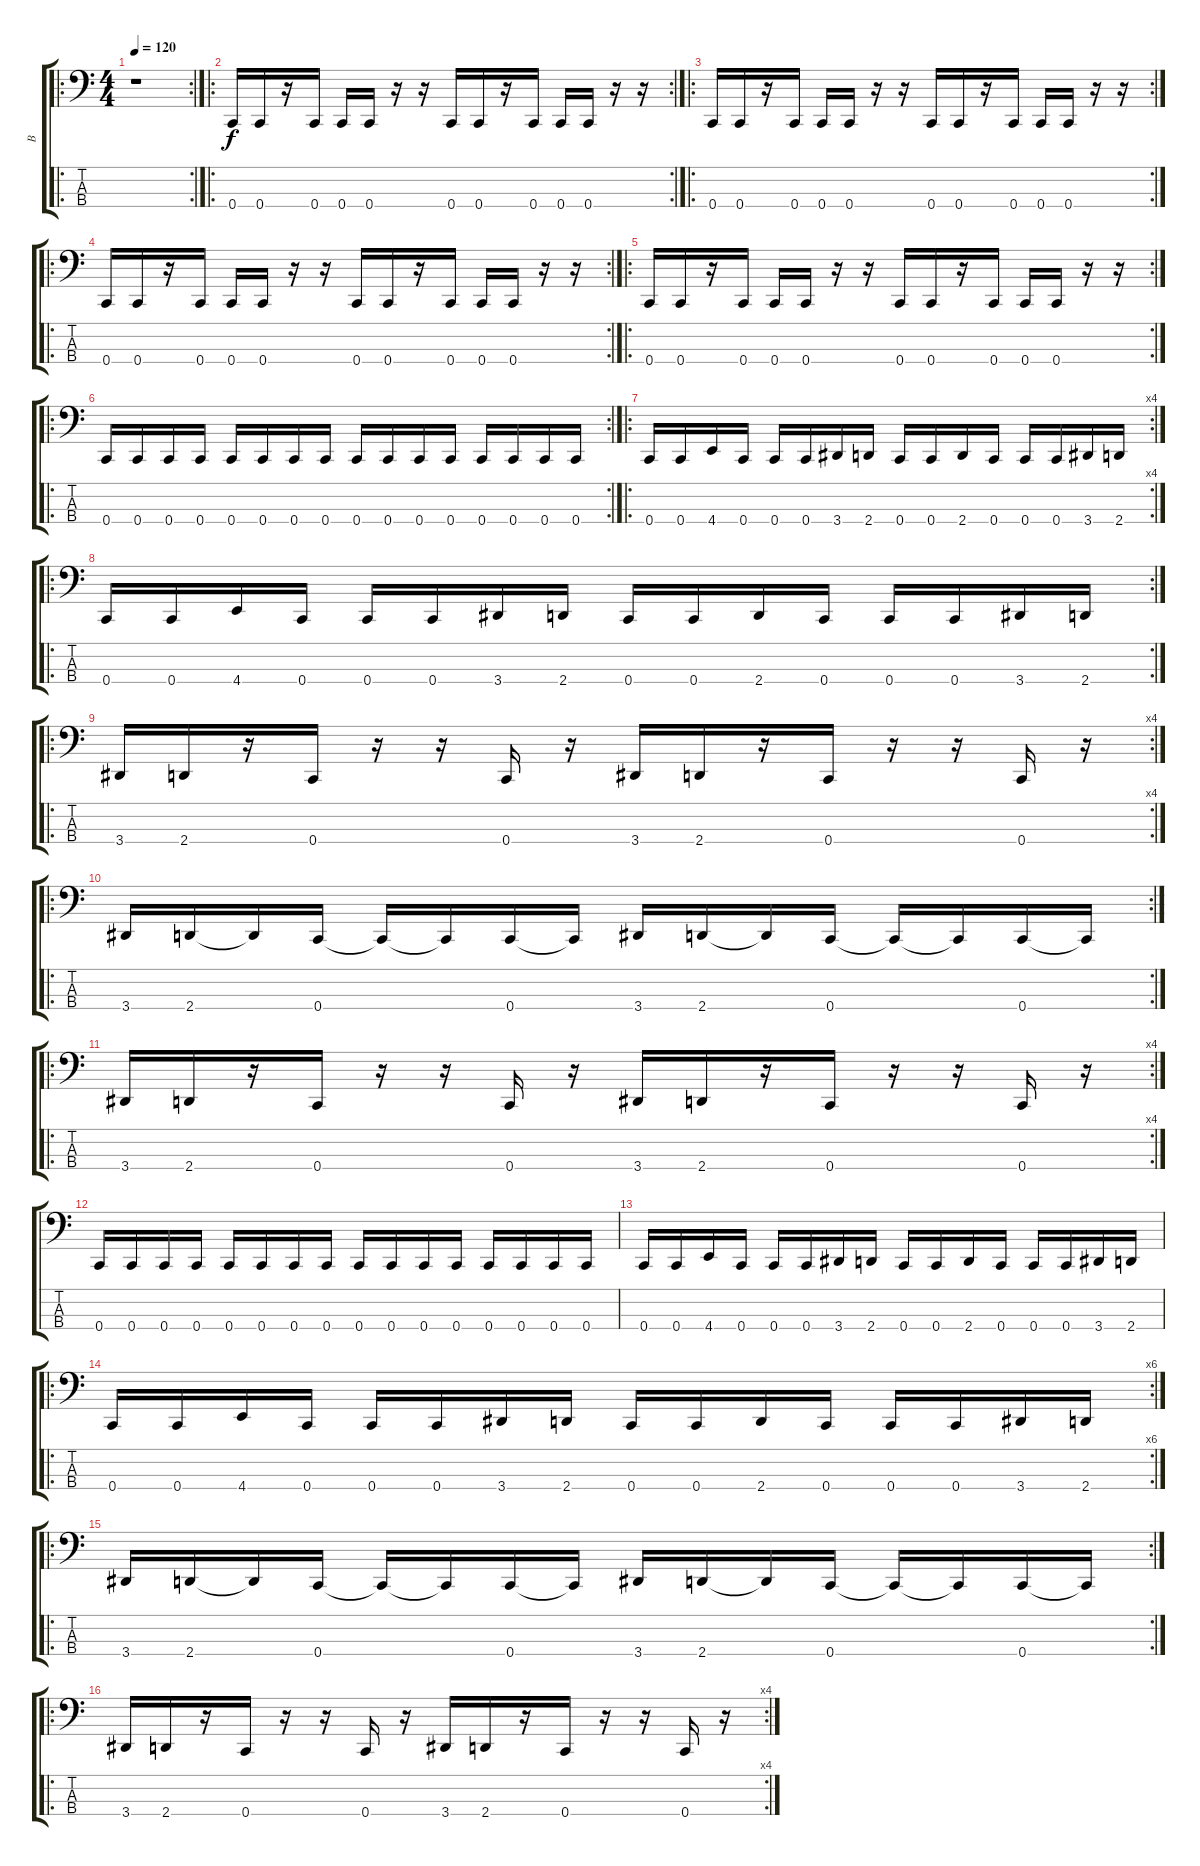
\track ("B" "B") {instrument electricbassfinger}
\staff {score tabs}
\tuning (F2 C2 G1 C1) {hide}
\ro
\rc 2
\ts (4 4)
\tempo 120
\clef f4
\ks c
r.1{dy f instrument electricbassfinger} |
\ro
\rc 2
0.4.16 0.4.16 r.16 0.4.16 0.4.16 0.4.16 r.16 r.16 0.4.16 0.4.16 r.16 0.4.16 0.4.16 0.4.16 r.16 r.16 |
\ro
\rc 2
0.4.16 0.4.16 r.16 0.4.16 0.4.16 0.4.16 r.16 r.16 0.4.16 0.4.16 r.16 0.4.16 0.4.16 0.4.16 r.16 r.16 |
\ro
\rc 2
0.4.16 0.4.16 r.16 0.4.16 0.4.16 0.4.16 r.16 r.16 0.4.16 0.4.16 r.16 0.4.16 0.4.16 0.4.16 r.16 r.16 |
\ro
\rc 2
0.4.16 0.4.16 r.16 0.4.16 0.4.16 0.4.16 r.16 r.16 0.4.16 0.4.16 r.16 0.4.16 0.4.16 0.4.16 r.16 r.16 |
\ro
\rc 2
0.4.16 0.4.16 0.4.16 0.4.16 0.4.16 0.4.16 0.4.16 0.4.16 0.4.16 0.4.16 0.4.16 0.4.16 0.4.16 0.4.16 0.4.16 0.4.16 |
\ro
\rc 4
0.4.16 0.4.16 4.4.16 0.4.16 0.4.16 0.4.16 3.4.16 2.4.16 0.4.16 0.4.16 2.4.16 0.4.16 0.4.16 0.4.16 3.4.16 2.4.16 |
\ro
\rc 2
0.4.16 0.4.16 4.4.16 0.4.16 0.4.16 0.4.16 3.4.16 2.4.16 0.4.16 0.4.16 2.4.16 0.4.16 0.4.16 0.4.16 3.4.16 2.4.16 |
\ro
\rc 4
3.4.16 2.4.16 r.16 0.4.16 r.16 r.16 0.4.16 r.16 3.4.16 2.4.16 r.16 0.4.16 r.16 r.16 0.4.16 r.16 |
\ro
\rc 2
3.4.16 2.4.16 2.4{t}.16 0.4.16 0.4{t}.16 0.4{t}.16 0.4.16 0.4{t}.16 3.4.16 2.4.16 2.4{t}.16 0.4.16 0.4{t}.16 0.4{t}.16 0.4.16 0.4{t}.16 |
\ro
\rc 4
3.4.16 2.4.16 r.16 0.4.16 r.16 r.16 0.4.16 r.16 3.4.16 2.4.16 r.16 0.4.16 r.16 r.16 0.4.16 r.16 |
0.4.16 0.4.16 0.4.16 0.4.16 0.4.16 0.4.16 0.4.16 0.4.16 0.4.16 0.4.16 0.4.16 0.4.16 0.4.16 0.4.16 0.4.16 0.4.16 |
0.4.16 0.4.16 4.4.16 0.4.16 0.4.16 0.4.16 3.4.16 2.4.16 0.4.16 0.4.16 2.4.16 0.4.16 0.4.16 0.4.16 3.4.16 2.4.16 |
\ro
\rc 6
0.4.16 0.4.16 4.4.16 0.4.16 0.4.16 0.4.16 3.4.16 2.4.16 0.4.16 0.4.16 2.4.16 0.4.16 0.4.16 0.4.16 3.4.16 2.4.16 |
\ro
\rc 2
3.4.16 2.4.16 2.4{t}.16 0.4.16 0.4{t}.16 0.4{t}.16 0.4.16 0.4{t}.16 3.4.16 2.4.16 2.4{t}.16 0.4.16 0.4{t}.16 0.4{t}.16 0.4.16 0.4{t}.16 |
\ro
\rc 4
3.4.16 2.4.16 r.16 0.4.16 r.16 r.16 0.4.16 r.16 3.4.16 2.4.16 r.16 0.4.16 r.16 r.16 0.4.16 r.16
